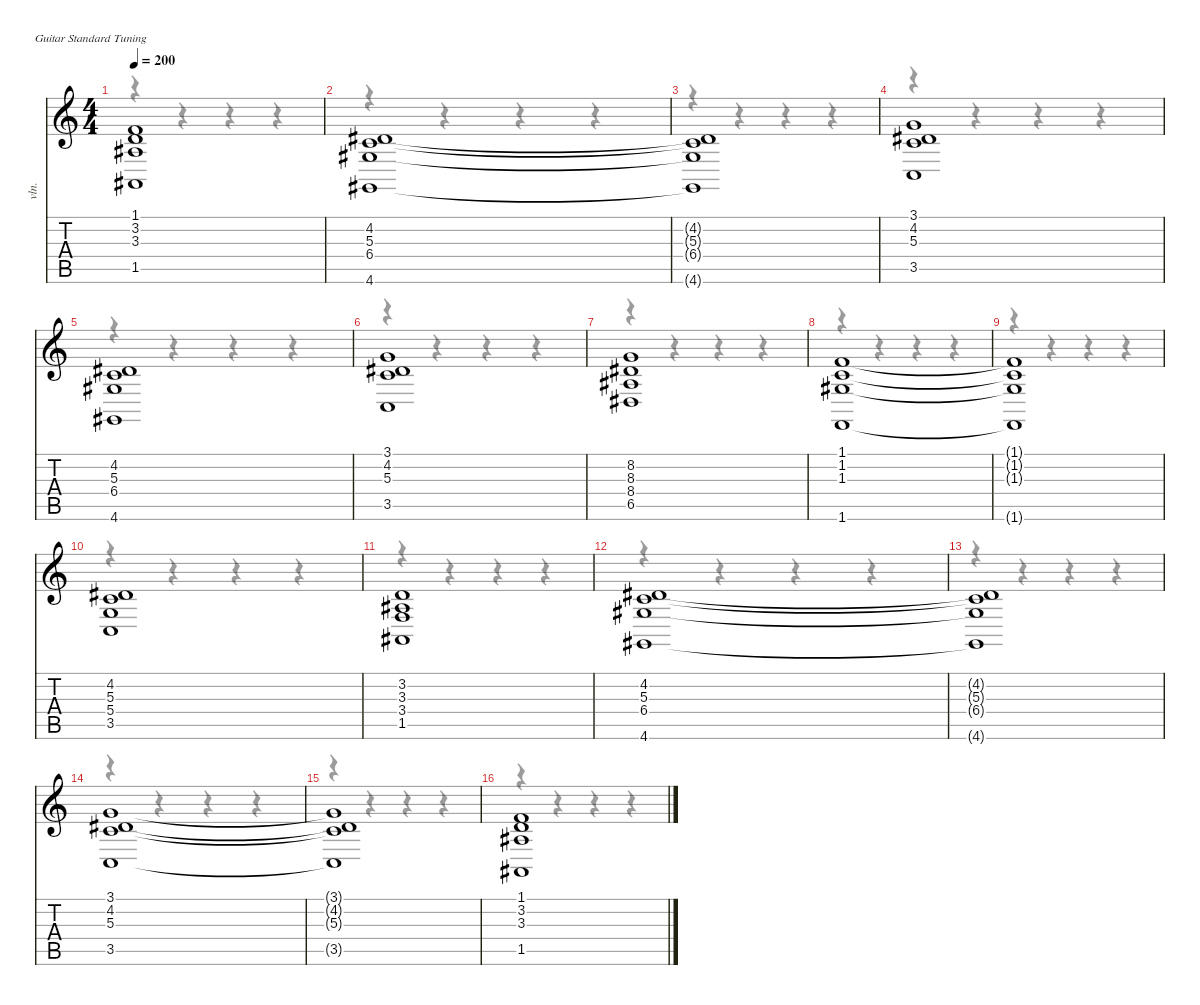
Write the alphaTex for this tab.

\defaultSystemsLayout 4
\hideDynamics
\bracketExtendMode nobrackets
\otherSystemsTrackNameOrientation horizontal
\track ("Vadim Pruzhanov (Ensemble)" "vln.") {instrument stringensemble1}
\staff {score tabs}
\tuning (E4 B3 G3 D3 A2 E2)
\voice
\ts (4 4)
\tempo 200
\clef g2
\ks c
(1.1 3.2 3.3{acc #} 1.5{acc #}).1{dy f beam Up} |
(4.2{acc #} 5.3 6.4{acc #} 4.6{acc #}).1{beam Up} |
(4.2{t acc #} 5.3{t} 6.4{t acc #} 4.6{t acc #}).1{beam Up} |
(3.1 4.2{acc #} 5.3 3.5).1{beam Up} |
(4.2{acc #} 5.3 6.4{acc #} 4.6{acc #}).1{beam Up} |
(3.1 4.2{acc #} 5.3 3.5).1{beam Up} |
(8.2 8.3{acc #} 8.4{acc #} 6.5{acc #}).1{beam Up} |
(1.1 1.2 1.3{acc #} 1.6).1{beam Up} |
(1.1{t} 1.2{t} 1.3{t acc #} 1.6{t}).1{beam Up} |
(4.2{acc #} 5.3 5.4 3.5).1{beam Up} |
(3.2 3.3{acc #} 3.4 1.5{acc #}).1{beam Up} |
(4.2{acc #} 5.3 6.4{acc #} 4.6{acc #}).1{beam Up} |
(4.2{t acc #} 5.3{t} 6.4{t acc #} 4.6{t acc #}).1{beam Up} |
(3.1 4.2{acc #} 5.3 3.5).1{beam Up} |
(3.1{t} 4.2{t acc #} 5.3{t} 3.5{t}).1{beam Up} |
(1.1 3.2 3.3{acc #} 1.5{acc #}).1{beam Up}
\voice
\clef g2
\ottava regular
\simile none
\ks c
r.4{dy mf beam Down} r.4{beam Down} r.4{beam Down} r.4{beam Down} |
r.4{beam Down} r.4{beam Down} r.4{beam Down} r.4{beam Down} |
r.4{beam Down} r.4{beam Down} r.4{beam Down} r.4{beam Down} |
r.4{beam Down} r.4{beam Down} r.4{beam Down} r.4{beam Down} |
r.4{beam Down} r.4{beam Down} r.4{beam Down} r.4{beam Down} |
r.4{beam Down} r.4{beam Down} r.4{beam Down} r.4{beam Down} |
r.4{beam Down} r.4{beam Down} r.4{beam Down} r.4{beam Down} |
r.4{beam Down} r.4{beam Down} r.4{beam Down} r.4{beam Down} |
r.4{beam Down} r.4{beam Down} r.4{beam Down} r.4{beam Down} |
r.4{beam Down} r.4{beam Down} r.4{beam Down} r.4{beam Down} |
r.4{beam Down} r.4{beam Down} r.4{beam Down} r.4{beam Down} |
r.4{beam Down} r.4{beam Down} r.4{beam Down} r.4{beam Down} |
r.4{beam Down} r.4{beam Down} r.4{beam Down} r.4{beam Down} |
r.4{beam Down} r.4{beam Down} r.4{beam Down} r.4{beam Down} |
r.4{beam Down} r.4{beam Down} r.4{beam Down} r.4{beam Down} |
r.4{beam Down} r.4{beam Down} r.4{beam Down} r.4{beam Down}
